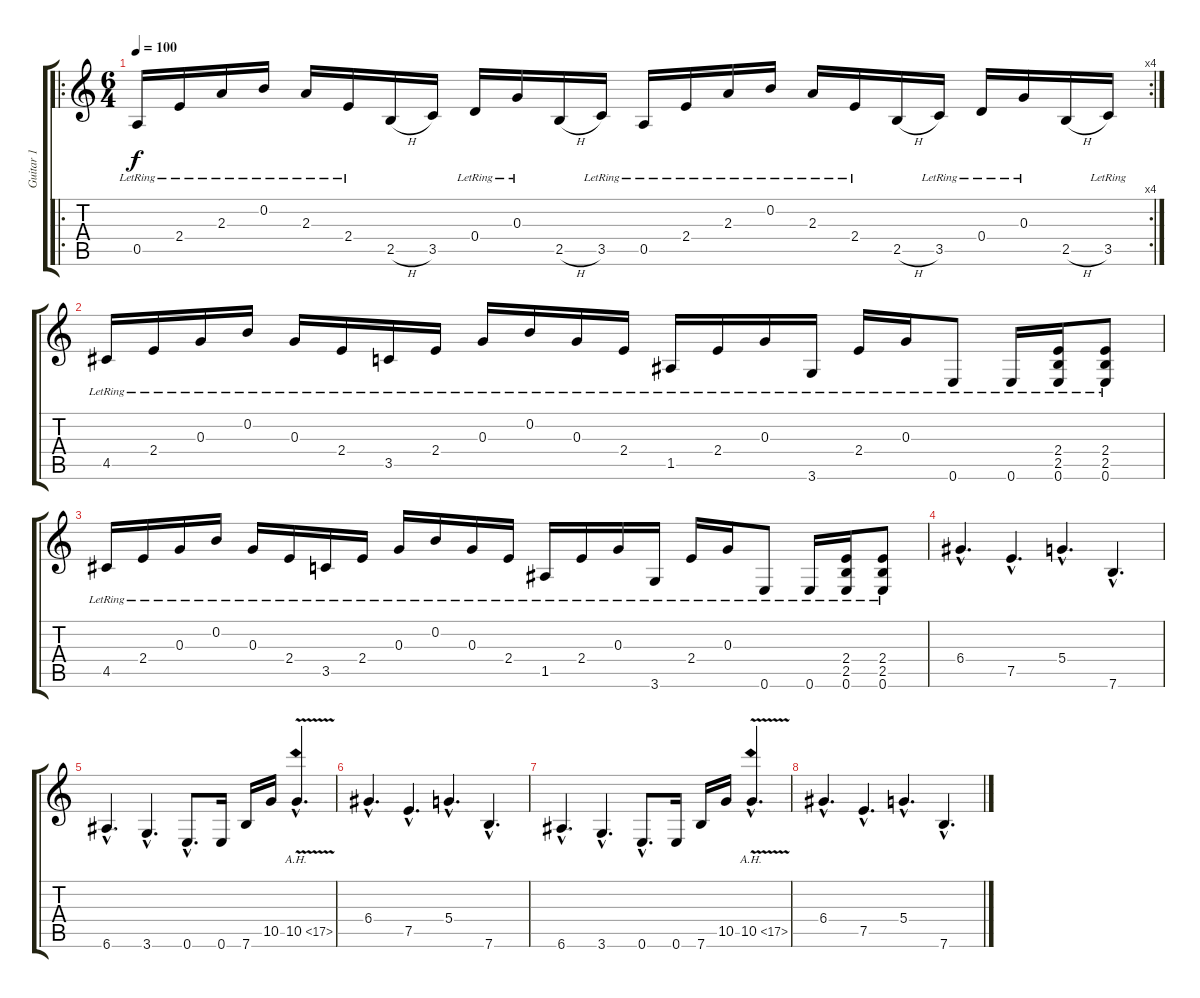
\track ("Guitar 1" "Guitar 1") {instrument distortionguitar}
\staff {score tabs}
\tuning (E4 B3 G3 D3 A2 E2) {hide}
\ro
\rc 4
\ts (6 4)
\tempo 100
\clef g2
\ks c
0.5{lr}.16{dy f instrument acousticguitarsteel} 2.4{lr}.16 2.3{lr}.16 0.2{lr}.16 2.3{lr}.16 2.4{lr}.16 2.5{h}.16 3.5.16 0.4{lr}.16 0.3{lr}.16 2.5{h}.16 3.5{lr}.16 0.5{lr}.16 2.4{lr}.16 2.3{lr}.16 0.2{lr}.16 2.3{lr}.16 2.4{lr}.16 2.5{h}.16 3.5{lr}.16 0.4{lr}.16 0.3{lr}.16 2.5{h}.16 3.5{lr}.16 |
4.5{lr}.16{instrument acousticguitarsteel} 2.4{lr}.16 0.3{lr}.16 0.2{lr}.16 0.3{lr}.16 2.4{lr}.16 3.5{lr}.16 2.4{lr}.16 0.3{lr}.16 0.2{lr}.16 0.3{lr}.16 2.4{lr}.16 1.5{lr}.16 2.4{lr}.16 0.3{lr}.16 3.6{lr}.16 2.4{lr}.16 0.3{lr}.16 0.6{lr}.8 0.6{lr}.16 (2.4{lr} 2.5{lr} 0.6{lr}).16 (2.4{lr} 2.5{lr} 0.6{lr}).8 |
4.5{lr}.16 2.4{lr}.16 0.3{lr}.16 0.2{lr}.16 0.3{lr}.16 2.4{lr}.16 3.5{lr}.16 2.4{lr}.16 0.3{lr}.16 0.2{lr}.16 0.3{lr}.16 2.4{lr}.16 1.5{lr}.16 2.4{lr}.16 0.3{lr}.16 3.6{lr}.16 2.4{lr}.16 0.3{lr}.16 0.6{lr}.8 0.6{lr}.16 (2.4{lr} 2.5{lr} 0.6{lr}).16 (2.4{lr} 2.5{lr} 0.6{lr}).8 |
6.4{hac}.4{d instrument distortionguitar} 7.5{hac}.4{d} 5.4{hac}.4{d} 7.6{hac}.4{d} |
6.6{hac}.4{d} 3.6{hac}.4{d} 0.6{hac}.8{d} 0.6.16 7.6.16 10.5.16 10.5{ah 7 v hac}.4{d} |
6.4{hac}.4{d instrument distortionguitar} 7.5{hac}.4{d} 5.4{hac}.4{d} 7.6{hac}.4{d} |
6.6{hac}.4{d} 3.6{hac}.4{d} 0.6{hac}.8{d} 0.6.16 7.6.16 10.5.16 10.5{ah 7 v hac}.4{d} |
6.4{hac}.4{d instrument distortionguitar} 7.5{hac}.4{d} 5.4{hac}.4{d} 7.6{hac}.4{d}
